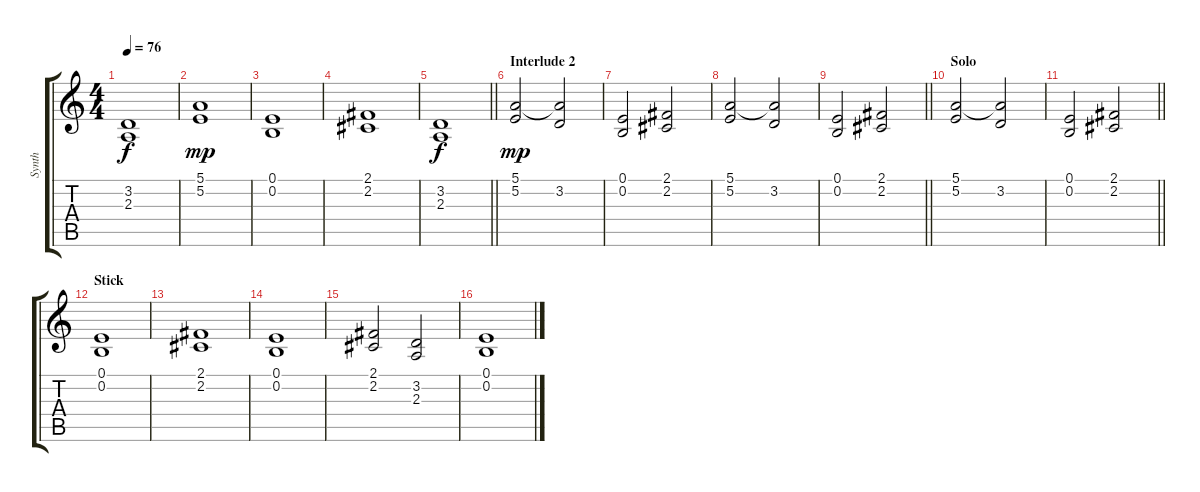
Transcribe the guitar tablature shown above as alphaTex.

\track ("Synth" "Synth") {instrument pad2warm}
\staff {score tabs}
\tuning (E4 B3 G3 D3 A2 E2) {hide}
\ts (4 4)
\tempo 76
\clef g2
\ks c
(3.2 2.3).1{dy f} |
(5.1 5.2).1{dy mp} |
(0.1 0.2).1 |
(2.1 2.2).1 |
\barLineRight lightlight
(3.2 2.3).1{dy f} |
\section ("" "Interlude 2")
(5.1 5.2).2{dy mp} (5.1{t} 3.2).2 |
(0.1 0.2).2 (2.1 2.2).2 |
(5.1 5.2).2 (5.1{t} 3.2).2 |
\barLineRight lightlight
(0.1 0.2).2 (2.1 2.2).2 |
\section ("" "Solo")
(5.1 5.2).2 (5.1{t} 3.2).2 |
\barLineRight lightlight
(0.1 0.2).2 (2.1 2.2).2 |
\section ("" "Stick")
(0.1 0.2).1{volume 9} |
(2.1 2.2).1 |
(0.1 0.2).1 |
(2.1 2.2).2 (3.2 2.3).2 |
(0.1 0.2).1
